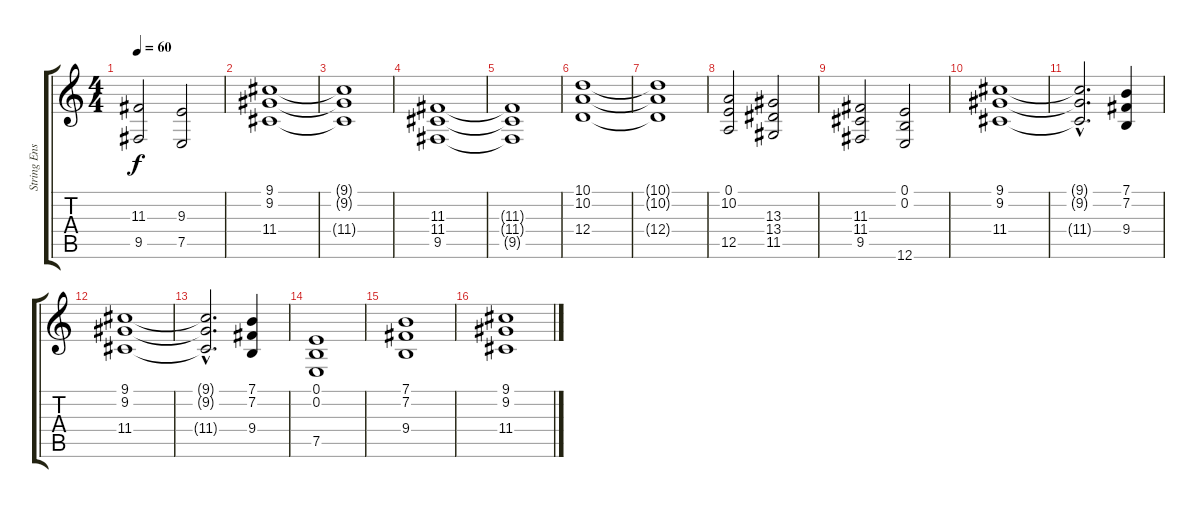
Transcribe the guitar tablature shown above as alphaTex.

\track ("String Ensemble" "String Ens") {instrument stringensemble2}
\staff {score tabs}
\tuning (E4 B3 G3 D3 A2 E2) {hide}
\ts (4 4)
\tempo 60
\clef g2
\ks c
(11.3 9.5).2{dy f} (9.3 7.5).2 |
(9.1 9.2 11.4).1 |
(9.1{t} 9.2{t} 11.4{t}).1 |
(11.3 11.4 9.5).1 |
(11.3{t} 11.4{t} 9.5{t}).1 |
(10.1 10.2 12.4).1 |
(10.1{t} 10.2{t} 12.4{t}).1 |
(0.1 10.2 12.5).2 (13.3 13.4 11.5).2 |
(11.3 11.4 9.5).2 (0.1 0.2 12.6).2 |
(9.1 9.2 11.4).1 |
(9.1{hac t} 9.2{hac t} 11.4{hac t}).2{d} (7.1 7.2 9.4).4 |
(9.1 9.2 11.4).1 |
(9.1{hac t} 9.2{hac t} 11.4{hac t}).2{d} (7.1 7.2 9.4).4 |
(0.1 0.2 7.5).1 |
(7.1 7.2 9.4).1 |
(9.1 9.2 11.4).1
